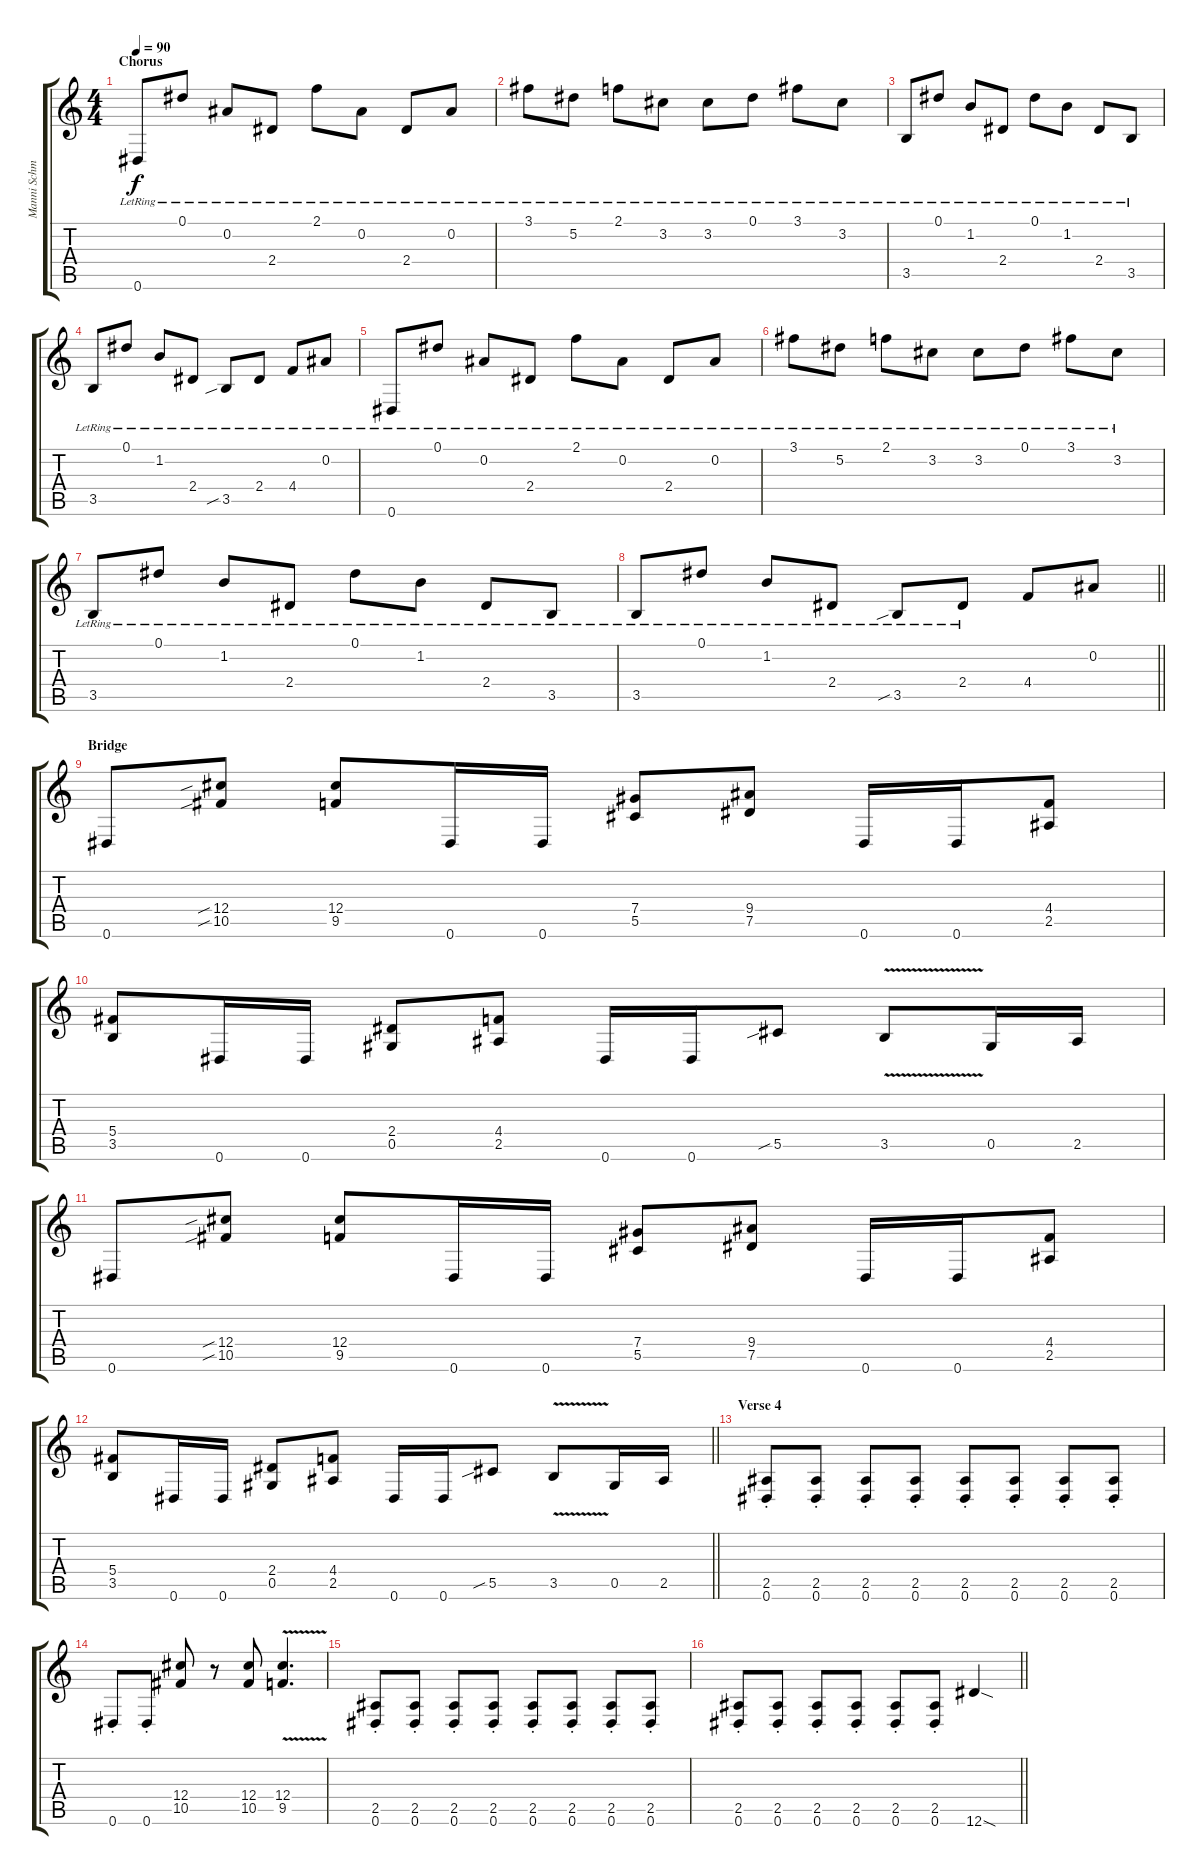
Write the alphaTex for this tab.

\track ("Manni Schmidt" "Manni Schm") {instrument distortionguitar}
\staff {score tabs}
\tuning (Eb4 Bb3 Gb3 Db3 Ab2 Eb2) {hide}
\ts (4 4)
\section ("" "Chorus")
\tempo 90
\clef g2
\ks c
0.6{lr}.8{dy f volume 13 instrument electricguitarmuted} 0.1{lr}.8 0.2{lr}.8 2.4{lr}.8 2.1{lr}.8 0.2{lr}.8 2.4{lr}.8 0.2{lr}.8 |
3.1{lr}.8 5.2{lr}.8 2.1{lr}.8 3.2{lr}.8 3.2{lr}.8 0.1{lr}.8 3.1{lr}.8 3.2{lr}.8 |
3.5{lr}.8 0.1{lr}.8 1.2{lr}.8 2.4{lr}.8 0.1{lr}.8 1.2{lr}.8 2.4{lr}.8 3.5{lr}.8 |
3.5{lr}.8 0.1{lr}.8 1.2{lr}.8 2.4{lr}.8 3.5{sib lr}.8 2.4{lr}.8 4.4{lr}.8 0.2{lr}.8 |
0.6{lr}.8 0.1{lr}.8 0.2{lr}.8 2.4{lr}.8 2.1{lr}.8 0.2{lr}.8 2.4{lr}.8 0.2{lr}.8 |
3.1{lr}.8 5.2{lr}.8 2.1{lr}.8 3.2{lr}.8 3.2{lr}.8 0.1{lr}.8 3.1{lr}.8 3.2{lr}.8 |
3.5{lr}.8 0.1{lr}.8 1.2{lr}.8 2.4{lr}.8 0.1{lr}.8 1.2{lr}.8 2.4{lr}.8 3.5{lr}.8 |
\barLineRight lightlight
3.5{lr}.8 0.1{lr}.8 1.2{lr}.8 2.4{lr}.8 3.5{sib lr}.8{instrument distortionguitar} 2.4{lr}.8 4.4.8 0.2.8 |
\section ("" "Bridge")
0.6.8{volume 16} (12.4{sib} 10.5{sib}).8 (12.4 9.5).8 0.6.16 0.6.16 (7.4 5.5).8 (9.4 7.5).8 0.6.16 0.6.16 (4.4 2.5).8 |
(5.4 3.5).8 0.6.16 0.6.16 (2.4 0.5).8 (4.4 2.5).8 0.6.16 0.6.16 5.5{sib}.8 3.5{v}.8 0.5.16 2.5.16 |
0.6.8 (12.4{sib} 10.5{sib}).8 (12.4 9.5).8 0.6.16 0.6.16 (7.4 5.5).8 (9.4 7.5).8 0.6.16 0.6.16 (4.4 2.5).8 |
\barLineRight lightlight
(5.4 3.5).8 0.6.16 0.6.16 (2.4 0.5).8 (4.4 2.5).8 0.6.16 0.6.16 5.5{sib}.8 3.5{v}.8 0.5.16 2.5.16 |
\section ("" "Verse 4")
(2.5{st} 0.6{st}).8 (2.5{st} 0.6{st}).8 (2.5{st} 0.6{st}).8 (2.5{st} 0.6{st}).8 (2.5{st} 0.6{st}).8 (2.5{st} 0.6{st}).8 (2.5{st} 0.6{st}).8 (2.5{st} 0.6{st}).8 |
0.6{st}.8 0.6{st}.8 (12.4 10.5).8 r.8 (12.4 10.5).8 (12.4{v} 9.5{v}).4{d} |
(2.5{st} 0.6{st}).8 (2.5{st} 0.6{st}).8 (2.5{st} 0.6{st}).8 (2.5{st} 0.6{st}).8 (2.5{st} 0.6{st}).8 (2.5{st} 0.6{st}).8 (2.5{st} 0.6{st}).8 (2.5{st} 0.6{st}).8 |
\barLineRight lightlight
(2.5{st} 0.6{st}).8 (2.5{st} 0.6{st}).8 (2.5{st} 0.6{st}).8 (2.5{st} 0.6{st}).8 (2.5{st} 0.6{st}).8 (2.5{st} 0.6{st}).8 12.6{sod}.4
